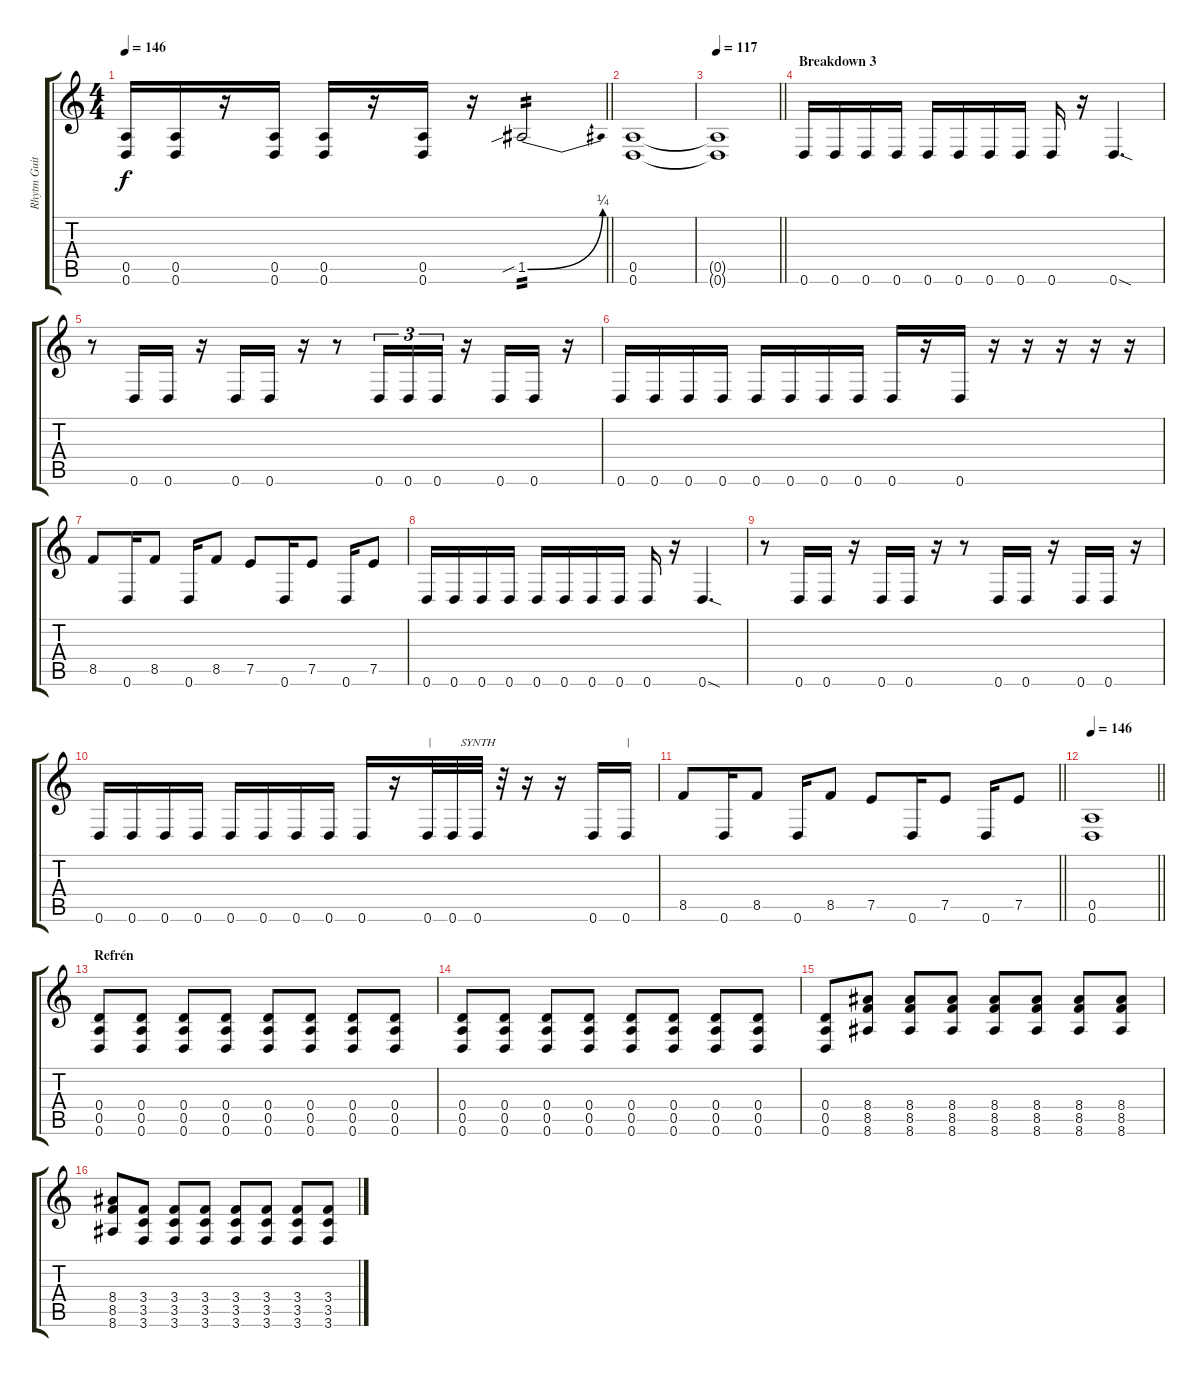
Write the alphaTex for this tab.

\track ("Rhytm Guitar" "Rhytm Guit") {instrument distortionguitar}
\staff {score tabs}
\tuning (E4 B3 G3 D3 A2 D2) {hide}
\ts (4 4)
\tempo 146
\clef g2
\barLineRight lightlight
\ks c
(0.5 0.6).16{dy f} (0.5 0.6).16 r.16 (0.5 0.6).16 (0.5 0.6).16 r.16 (0.5 0.6).16 r.16 1.5{be (bend 0 0 60 1) sib}.2{tp 2} |
(0.5 0.6).1 |
\tempo 117
\barLineRight lightlight
(0.5{t} 0.6{t}).1 |
\section ("" "Breakdown 3")
0.6.16 0.6.16 0.6.16 0.6.16 0.6.16 0.6.16 0.6.16 0.6.16 0.6.16 r.16 0.6{sod}.4{d} |
r.8 0.6.16 0.6.16 r.16 0.6.16 0.6.16 r.16 r.8 0.6.16{tu (3 2)} 0.6.16{tu (3 2)} 0.6.16{tu (3 2)} r.16 0.6.16 0.6.16 r.16 |
0.6.16 0.6.16 0.6.16 0.6.16 0.6.16 0.6.16 0.6.16 0.6.16 0.6.16 r.16 0.6.16 r.16 r.16 r.16 r.16 r.16 |
8.5.8 0.6.16 8.5.8 0.6.16 8.5.8 7.5.8 0.6.16 7.5.8 0.6.16 7.5.8 |
0.6.16 0.6.16 0.6.16 0.6.16 0.6.16 0.6.16 0.6.16 0.6.16 0.6.16 r.16 0.6{sod}.4{d} |
r.8 0.6.16 0.6.16 r.16 0.6.16 0.6.16 r.16 r.8 0.6.16 0.6.16 r.16 0.6.16 0.6.16 r.16 |
0.6.16 0.6.16 0.6.16 0.6.16 0.6.16 0.6.16 0.6.16 0.6.16 0.6.16 r.16 0.6.32{txt "|          SYNTH"} 0.6.32 0.6.32 r.32 r.16 r.16 0.6.16 0.6.16{txt "|"} |
\barLineRight lightlight
8.5.8 0.6.16 8.5.8 0.6.16 8.5.8 7.5.8 0.6.16 7.5.8 0.6.16 7.5.8 |
\tempo 146
\barLineRight lightlight
(0.5 0.6).1 |
\section ("" "Refrén")
(0.4 0.5 0.6).8 (0.4 0.5 0.6).8 (0.4 0.5 0.6).8 (0.4 0.5 0.6).8 (0.4 0.5 0.6).8 (0.4 0.5 0.6).8 (0.4 0.5 0.6).8 (0.4 0.5 0.6).8 |
(0.4 0.5 0.6).8 (0.4 0.5 0.6).8 (0.4 0.5 0.6).8 (0.4 0.5 0.6).8 (0.4 0.5 0.6).8 (0.4 0.5 0.6).8 (0.4 0.5 0.6).8 (0.4 0.5 0.6).8 |
(0.4 0.5 0.6).8 (8.4 8.5 8.6).8 (8.4 8.5 8.6).8 (8.4 8.5 8.6).8 (8.4 8.5 8.6).8 (8.4 8.5 8.6).8 (8.4 8.5 8.6).8 (8.4 8.5 8.6).8 |
(8.4 8.5 8.6).8 (3.4 3.5 3.6).8 (3.4 3.5 3.6).8 (3.4 3.5 3.6).8 (3.4 3.5 3.6).8 (3.4 3.5 3.6).8 (3.4 3.5 3.6).8 (3.4 3.5 3.6).8
